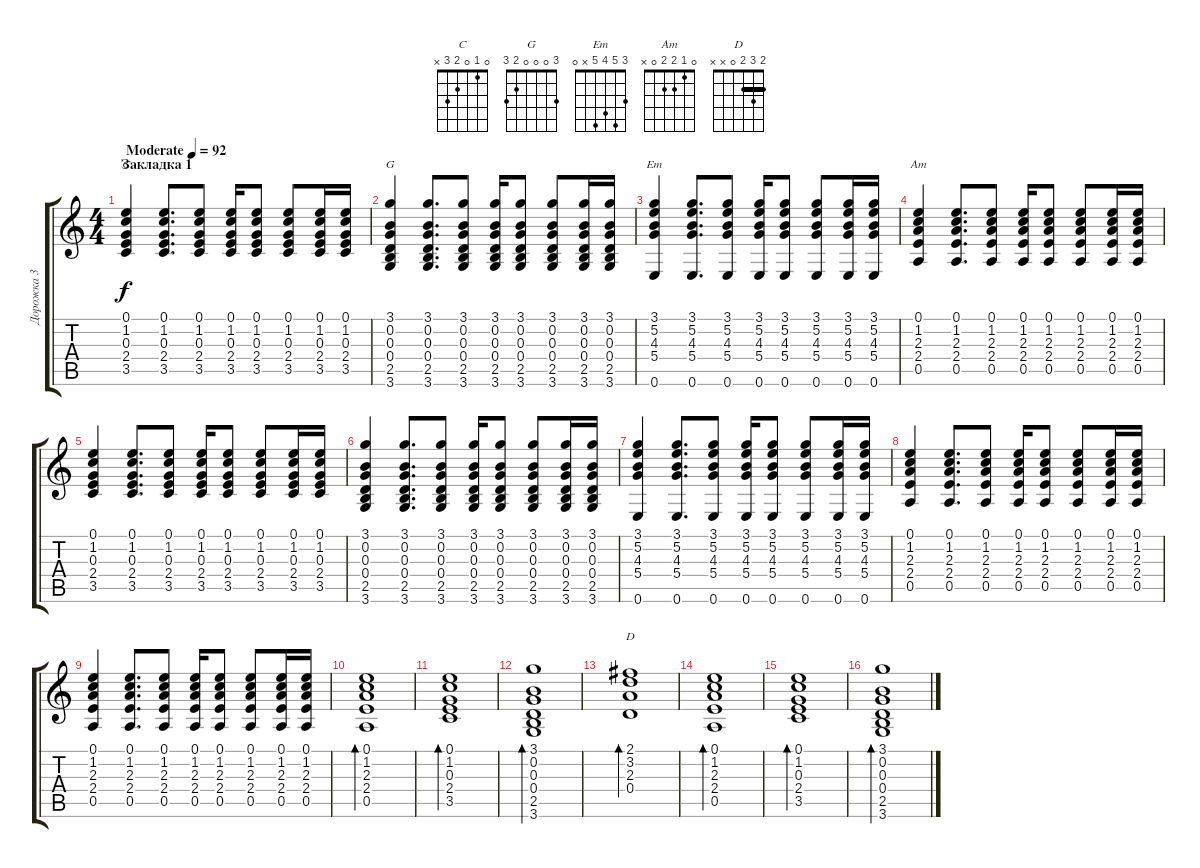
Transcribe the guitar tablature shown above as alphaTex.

\track ("Дорожка 3" "Дорожка 3") {instrument acousticguitarsteel}
\staff {score tabs}
\tuning (E4 B3 G3 D3 A2 E2) {hide}
\chord ("C" 0 1 0 2 3 x)
\chord ("G" 3 0 0 0 2 3)
\chord ("Em" 3 5 4 5 x 0)
\chord ("Am" 0 1 2 2 0 x)
\chord ("D" 2 3 2 0 x x) {barre 2}
\ts (4 4)
\section ("" "Закладка 1")
\tempo (92 "Moderate")
\clef g2
\ks c
(0.1 1.2 0.3 2.4 3.5).4{ch "C" dy f instrument acousticguitarsteel} (0.1 1.2 0.3 2.4 3.5).8{d} (0.1 1.2 0.3 2.4 3.5).8 (0.1 1.2 0.3 2.4 3.5).16 (0.1 1.2 0.3 2.4 3.5).8 (0.1 1.2 0.3 2.4 3.5).8 (0.1 1.2 0.3 2.4 3.5).16 (0.1 1.2 0.3 2.4 3.5).16 |
(3.1 0.2 0.3 0.4 2.5 3.6).4{ch "G"} (3.1 0.2 0.3 0.4 2.5 3.6).8{d} (3.1 0.2 0.3 0.4 2.5 3.6).8 (3.1 0.2 0.3 0.4 2.5 3.6).16 (3.1 0.2 0.3 0.4 2.5 3.6).8 (3.1 0.2 0.3 0.4 2.5 3.6).8 (3.1 0.2 0.3 0.4 2.5 3.6).16 (3.1 0.2 0.3 0.4 2.5 3.6).16 |
(3.1 5.2 4.3 5.4 0.6).4{ch "Em"} (3.1 5.2 4.3 5.4 0.6).8{d} (3.1 5.2 4.3 5.4 0.6).8 (3.1 5.2 4.3 5.4 0.6).16 (3.1 5.2 4.3 5.4 0.6).8 (3.1 5.2 4.3 5.4 0.6).8 (3.1 5.2 4.3 5.4 0.6).16 (3.1 5.2 4.3 5.4 0.6).16 |
(0.1 1.2 2.3 2.4 0.5).4{ch "Am"} (0.1 1.2 2.3 2.4 0.5).8{d} (0.1 1.2 2.3 2.4 0.5).8 (0.1 1.2 2.3 2.4 0.5).16 (0.1 1.2 2.3 2.4 0.5).8 (0.1 1.2 2.3 2.4 0.5).8 (0.1 1.2 2.3 2.4 0.5).16 (0.1 1.2 2.3 2.4 0.5).16 |
(0.1 1.2 0.3 2.4 3.5).4 (0.1 1.2 0.3 2.4 3.5).8{d} (0.1 1.2 0.3 2.4 3.5).8 (0.1 1.2 0.3 2.4 3.5).16 (0.1 1.2 0.3 2.4 3.5).8 (0.1 1.2 0.3 2.4 3.5).8 (0.1 1.2 0.3 2.4 3.5).16 (0.1 1.2 0.3 2.4 3.5).16 |
(3.1 0.2 0.3 0.4 2.5 3.6).4 (3.1 0.2 0.3 0.4 2.5 3.6).8{d} (3.1 0.2 0.3 0.4 2.5 3.6).8 (3.1 0.2 0.3 0.4 2.5 3.6).16 (3.1 0.2 0.3 0.4 2.5 3.6).8 (3.1 0.2 0.3 0.4 2.5 3.6).8 (3.1 0.2 0.3 0.4 2.5 3.6).16 (3.1 0.2 0.3 0.4 2.5 3.6).16 |
(3.1 5.2 4.3 5.4 0.6).4 (3.1 5.2 4.3 5.4 0.6).8{d} (3.1 5.2 4.3 5.4 0.6).8 (3.1 5.2 4.3 5.4 0.6).16 (3.1 5.2 4.3 5.4 0.6).8 (3.1 5.2 4.3 5.4 0.6).8 (3.1 5.2 4.3 5.4 0.6).16 (3.1 5.2 4.3 5.4 0.6).16 |
(0.1 1.2 2.3 2.4 0.5).4 (0.1 1.2 2.3 2.4 0.5).8{d} (0.1 1.2 2.3 2.4 0.5).8 (0.1 1.2 2.3 2.4 0.5).16 (0.1 1.2 2.3 2.4 0.5).8 (0.1 1.2 2.3 2.4 0.5).8 (0.1 1.2 2.3 2.4 0.5).16 (0.1 1.2 2.3 2.4 0.5).16 |
(0.1 1.2 2.3 2.4 0.5).4 (0.1 1.2 2.3 2.4 0.5).8{d} (0.1 1.2 2.3 2.4 0.5).8 (0.1 1.2 2.3 2.4 0.5).16 (0.1 1.2 2.3 2.4 0.5).8 (0.1 1.2 2.3 2.4 0.5).8 (0.1 1.2 2.3 2.4 0.5).16 (0.1 1.2 2.3 2.4 0.5).16 |
(0.1 1.2 2.3 2.4 0.5).1{bd 120} |
(0.1 1.2 0.3 2.4 3.5).1{bd 240} |
(3.1 0.2 0.3 0.4 2.5 3.6).1{bd 240} |
(2.1 3.2 2.3 0.4).1{bd 240 ch "D"} |
(0.1 1.2 2.3 2.4 0.5).1{bd 120} |
(0.1 1.2 0.3 2.4 3.5).1{bd 240} |
(3.1 0.2 0.3 0.4 2.5 3.6).1{bd 240}
